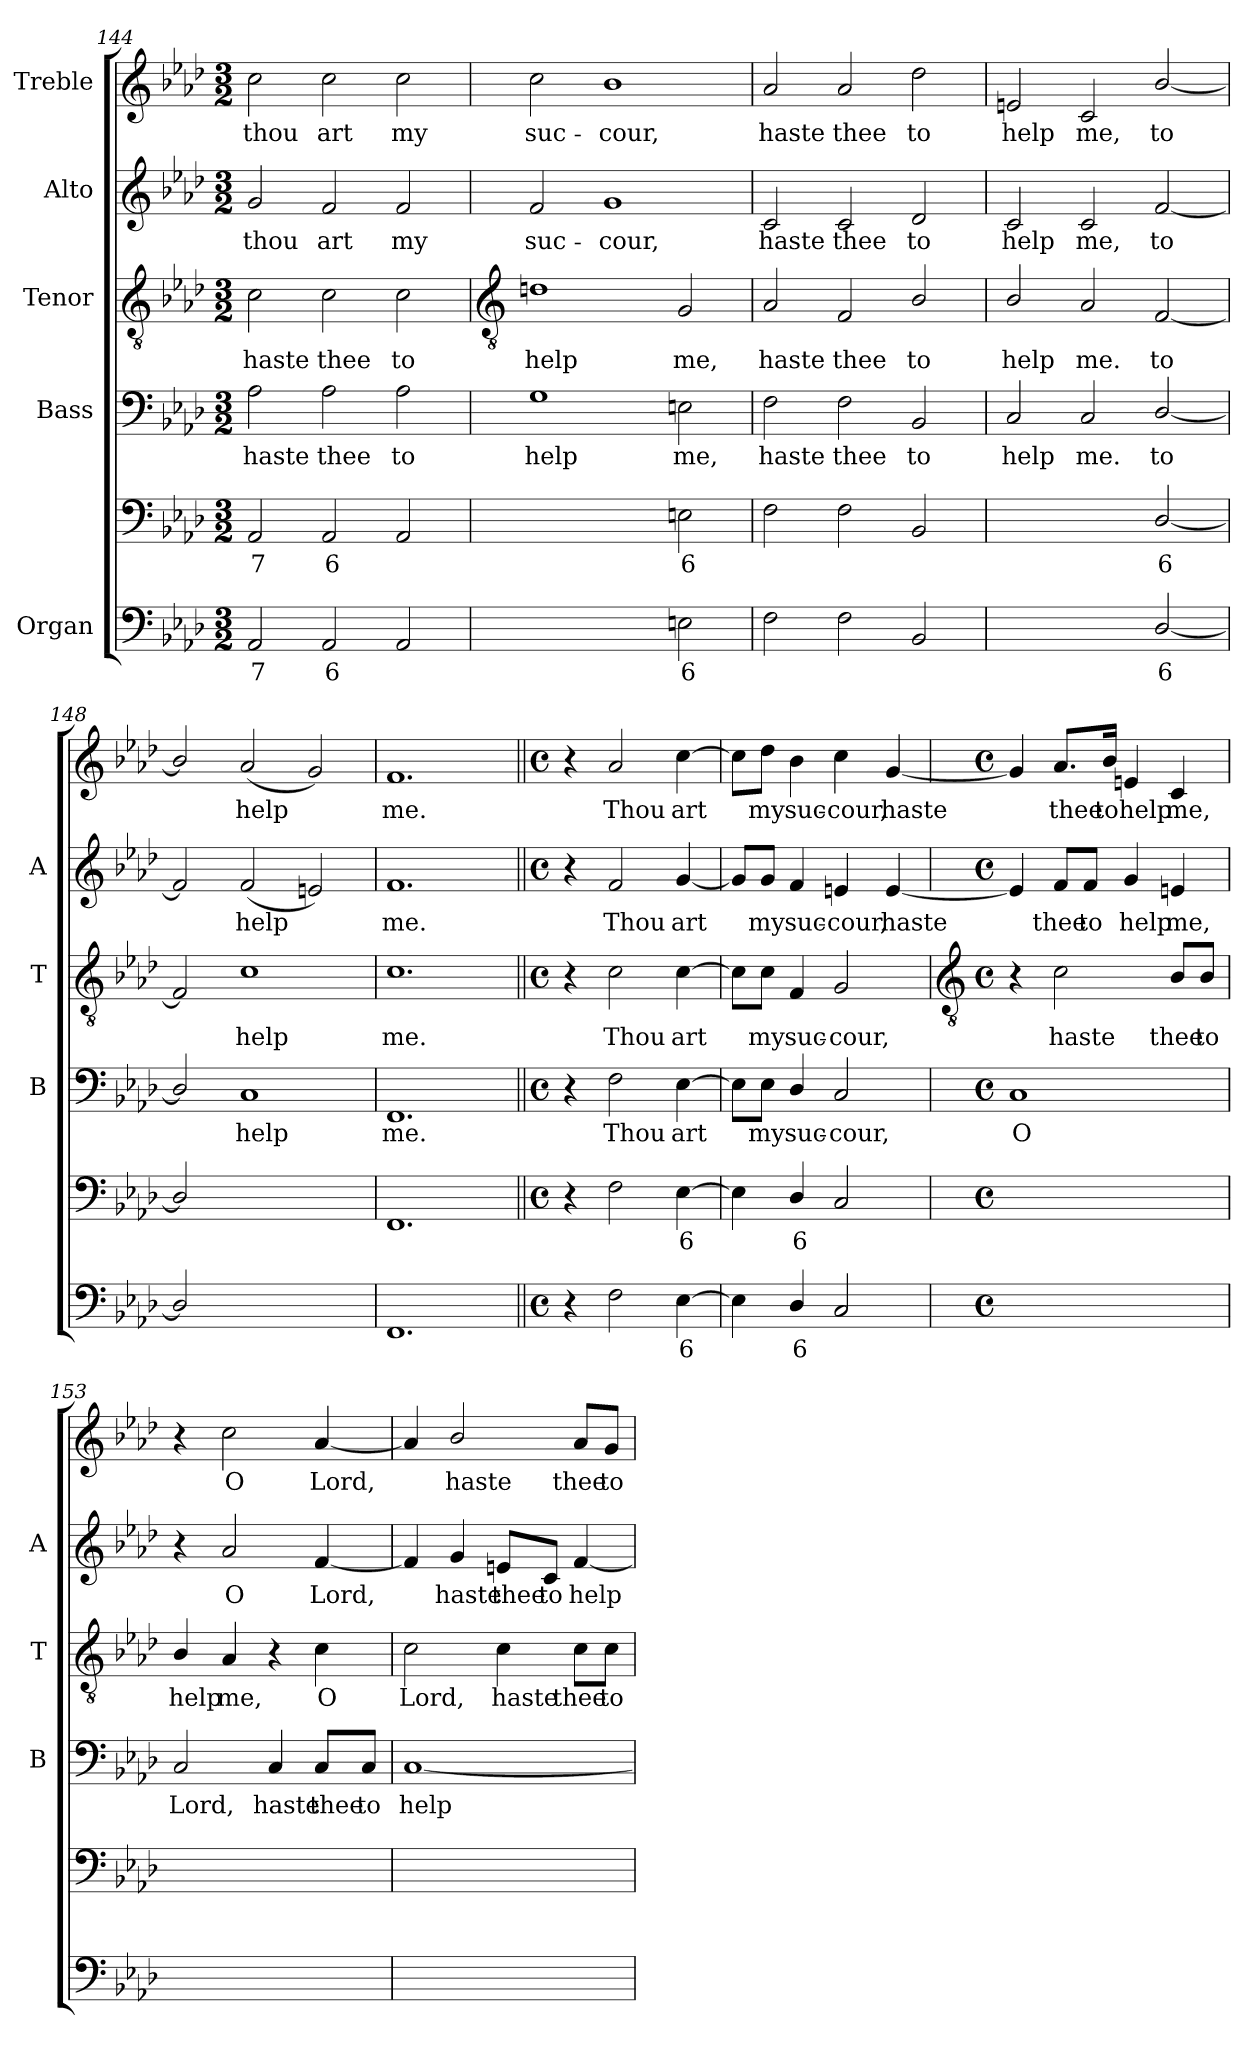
**kern	**text	**text	**text	**kern	**text	**text	**text	**kern	**text	**kern	**text	**kern	**text	**kern	**text
*part5	*part5	*part5	*part5	*part5	*part5	*part5	*part5	*part4	*part4	*part3	*part3	*part2	*part2	*part1	*part1
*staff6	*staff6	*staff6	*staff6	*staff5	*staff5	*staff5	*staff5	*staff4	*staff4	*staff3	*staff3	*staff2	*staff2	*staff1	*staff1
*I"Organ	*	*	*	*	*	*	*	*I"Bass	*	*I"Tenor	*	*I"Alto	*	*I"Treble	*
*	*	*	*	*	*	*	*	*I'B	*	*I'T	*	*I'A	*	*	*
*clefF4	*	*	*	*clefF4	*	*	*	*clefF4	*	*clefGv2	*	*clefG2	*	*clefG2	*
*k[b-e-a-d-]	*	*	*	*k[b-e-a-d-]	*	*	*	*k[b-e-a-d-]	*	*k[b-e-a-d-]	*	*k[b-e-a-d-]	*	*k[b-e-a-d-]	*
*A-:	*	*	*	*A-:	*	*	*	*A-:	*	*A-:	*	*A-:	*	*A-:	*
*M3/2	*	*	*	*M3/2	*	*	*	*M3/2	*	*M3/2	*	*M3/2	*	*M3/2	*
=144	=144	=144	=144	=144	=144	=144	=144	=144	=144	=144	=144	=144	=144	=144	=144
!	!LO:LY:b	!	!	!	!LO:LY:b	!	!	!	!LO:LY:b	!	!LO:LY:b	!	!LO:LY:b	!	!LO:LY:b
2AA-	7	.	.	2AA-	7	.	.	2A-	haste	2c	haste	2g	thou	2cc	thou
!	!LO:LY:b	!	!	!	!LO:LY:b	!	!	!	!LO:LY:b	!	!LO:LY:b	!	!LO:LY:b	!	!LO:LY:b
2AA-	6	.	.	2AA-	6	.	.	2A-	thee	2c	thee	2f	art	2cc	art
!	!	!	!	!	!	!	!	!	!LO:LY:b	!	!LO:LY:b	!	!LO:LY:b	!	!LO:LY:b
2AA-	.	.	.	2AA-	.	.	.	2A-	to	2c	to	2f	my	2cc	my
!!LO:LB:g=z
=145	=145	=145	=145	=145	=145	=145	=145	=145	=145	=145	=145	=145	=145	=145	=145
*	*	*	*	*	*	*	*	*	*	*clefGv2	*	*	*	*	*
!	!LO:LY:b	!LO:LY:b	!	!	!LO:LY:b	!LO:LY:b	!	!	!LO:LY:b	!	!LO:LY:b	!	!LO:LY:b	!	!LO:LY:b
[2GGyy	4	7	.	[2GGyy	4	7	.	1G	help	1dn	help	2f	suc-	2cc	suc-
!	!LO:LY:b	!LO:LY:b	!	!	!LO:LY:b	!LO:LY:b	!	!	!	!	!	!	!LO:LY:b	!	!LO:LY:b
2GGyy]	3	8	.	2GGyy]	3	8	.	.	.	.	.	1g	-cour,	1b-	-cour,
!	!LO:LY:b	!	!	!	!LO:LY:b	!	!	!	!LO:LY:b	!	!LO:LY:b	!	!	!	!
2En	6	.	.	2En	6	.	.	2En	me,	2G	me,	.	.	.	.
=146	=146	=146	=146	=146	=146	=146	=146	=146	=146	=146	=146	=146	=146	=146	=146
!	!	!	!	!	!	!	!	!	!LO:LY:b	!	!LO:LY:b	!	!LO:LY:b	!	!LO:LY:b
2F	.	.	.	2F	.	.	.	2F	haste	2A-	haste	2c	haste	2a-	haste
!	!	!	!	!	!	!	!	!	!LO:LY:b	!	!LO:LY:b	!	!LO:LY:b	!	!LO:LY:b
2F	.	.	.	2F	.	.	.	2F	thee	2F	thee	2c	thee	2a-	thee
!	!	!	!	!	!	!	!	!	!LO:LY:b	!	!LO:LY:b	!	!LO:LY:b	!	!LO:LY:b
2BB-	.	.	.	2BB-	.	.	.	2BB-	to	2B-/	to	2d-	to	2dd-	to
=147	=147	=147	=147	=147	=147	=147	=147	=147	=147	=147	=147	=147	=147	=147	=147
!	!LO:LY:b	!LO:LY:b	!	!	!LO:LY:b	!LO:LY:b	!	!	!LO:LY:b	!	!LO:LY:b	!	!LO:LY:b	!	!LO:LY:b
[2Cyy	7	3	.	[2Cyy	7	3	.	2C	help	2B-/	help	2c	help	2en	help
!	!LO:LY:b	!	!	!	!LO:LY:b	!	!	!	!LO:LY:b	!	!LO:LY:b	!	!LO:LY:b	!	!LO:LY:b
2Cyy]	6	.	.	2Cyy]	6	.	.	2C	me.	2A-	me.	2c	me,	2c	me,
!	!LO:LY:b	!	!	!	!LO:LY:b	!	!	!	!LO:LY:b	!	!LO:LY:b	!	!LO:LY:b	!	!LO:LY:b
[2D-/	6	.	.	[2D-/	6	.	.	[2D-/	to	[2F	to	[2f	to	[2b-/	to
=148	=148	=148	=148	=148	=148	=148	=148	=148	=148	=148	=148	=148	=148	=148	=148
2D-/]	.	.	.	2D-/]	.	.	.	2D-/]	.	2F]	.	2f]	.	2b-/]	.
!	!LO:LY:b	!LO:LY:b	!	!	!LO:LY:b	!LO:LY:b	!	!	!LO:LY:b	!	!LO:LY:b	!	!LO:LY:b	!	!LO:LY:b
[2Cyy	6	4	.	[2Cyy	6	4	.	1C	help	1c	help	(<2f	help	(<2a-	help
!	!LO:LY:b	!LO:LY:b	!	!	!LO:LY:b	!LO:LY:b	!	!	!	!	!	!	!	!	!
2Cyy]	5	3	.	2Cyy]	5	3	.	.	.	.	.	2en)	.	2g)	.
=149	=149	=149	=149	=149	=149	=149	=149	=149	=149	=149	=149	=149	=149	=149	=149
!	!	!	!	!	!	!	!	!	!LO:LY:b	!	!LO:LY:b	!	!LO:LY:b	!	!LO:LY:b
1.FF	.	.	.	1.FF	.	.	.	1.FF	me.	1.c	me.	1.f	me.	1.f	me.
=150||	=150||	=150||	=150||	=150||	=150||	=150||	=150||	=150||	=150||	=150||	=150||	=150||	=150||	=150||	=150||
*M4/4	*	*	*	*M4/4	*	*	*	*M4/4	*	*M4/4	*	*M4/4	*	*M4/4	*
*met(c)	*	*	*	*met(c)	*	*	*	*met(c)	*	*met(c)	*	*met(c)	*	*met(c)	*
4r	.	.	.	4r	.	.	.	4r	.	4r	.	4r	.	4r	.
!	!	!	!	!	!	!	!	!	!LO:LY:b	!	!LO:LY:b	!	!LO:LY:b	!	!LO:LY:b
2F	.	.	.	2F	.	.	.	2F	Thou	2c	Thou	2f	Thou	2a-	Thou
!	!LO:LY:b	!	!	!	!LO:LY:b	!	!	!	!LO:LY:b	!	!LO:LY:b	!	!LO:LY:b	!	!LO:LY:b
[4E-	6	.	.	[4E-	6	.	.	[4E-	art	[4c	art	[4g	art	[4cc	art
=151	=151	=151	=151	=151	=151	=151	=151	=151	=151	=151	=151	=151	=151	=151	=151
4E-]	.	.	.	4E-]	.	.	.	8E-\L]	.	8c\L]	.	8g/L]	.	8cc\L]	.
!	!	!	!	!	!	!	!	!	!LO:LY:b	!	!LO:LY:b	!	!LO:LY:b	!	!LO:LY:b
.	.	.	.	.	.	.	.	8E-\J	my	8c\J	my	8g/J	my	8dd-\J	my
!	!LO:LY:b	!	!	!	!LO:LY:b	!	!	!	!LO:LY:b	!	!LO:LY:b	!	!LO:LY:b	!	!LO:LY:b
4D-/	6	.	.	4D-/	6	.	.	4D-/	suc-	4F	suc-	4f	suc-	4b-	suc-
!	!	!	!	!	!	!	!	!	!LO:LY:b	!	!LO:LY:b	!	!LO:LY:b	!	!LO:LY:b
2C	.	.	.	2C	.	.	.	2C	-cour,	2G	-cour,	4en	-cour,	4cc	-cour,
!	!	!	!	!	!	!	!	!	!	!	!	!	!LO:LY:b	!	!LO:LY:b
.	.	.	.	.	.	.	.	.	.	.	.	[4e	haste	[4g	haste
!!LO:LB:g=z
=152	=152	=152	=152	=152	=152	=152	=152	=152	=152	=152	=152	=152	=152	=152	=152
*	*	*	*	*	*	*	*	*	*	*clefGv2	*	*	*	*	*
*M4/4	*	*	*	*M4/4	*	*	*	*M4/4	*	*M4/4	*	*M4/4	*	*M4/4	*
*met(c)	*	*	*	*met(c)	*	*	*	*met(c)	*	*met(c)	*	*met(c)	*	*met(c)	*
!	!LO:LY:b	!LO:LY:b	!	!	!LO:LY:b	!LO:LY:b	!	!	!LO:LY:b	!	!	!	!	!	!
[4Cyy	5	3	.	(<[4Cyy	5	3	.	1C	O	4r	.	4e]	.	4g]	.
!	!LO:LY:b	!LO:LY:b	!	!	!LO:LY:b	!LO:LY:b	!	!	!	!	!LO:LY:b	!	!LO:LY:b	!	!LO:LY:b
4Cyy_	6	4	.	4Cyy_	6	4	.	.	.	2c	haste	8f/L	thee	8.a-/L	thee
!	!	!	!	!	!	!	!	!	!	!	!	!	!LO:LY:b	!	!
.	.	.	.	.	.	.	.	.	.	.	.	8f/J	to	.	.
!	!	!	!	!	!	!	!	!	!	!	!	!	!	!	!LO:LY:b
.	.	.	.	.	.	.	.	.	.	.	.	.	.	16b-/Jk	to
!	!LO:LY:b	!LO:LY:b	!	!	!LO:LY:b	!LO:LY:b	!	!	!	!	!	!	!LO:LY:b	!	!LO:LY:b
4Cyy_	5	3	.	4Cyy_	5	3	.	.	.	.	.	4g	help	4en	help
!	!LO:LY:b	!LO:LY:b	!	!	!LO:LY:b	!LO:LY:b	!	!	!	!	!LO:LY:b	!	!LO:LY:b	!	!LO:LY:b
4Cyy_	7	3	.	4Cyy_	7	3	.	.	.	8B-/L	thee	4e	me,	4c	me,
!	!	!	!	!	!	!	!	!	!	!	!LO:LY:b	!	!	!	!
.	.	.	.	.	.	.	.	.	.	8B-/J	to	.	.	.	.
=153	=153	=153	=153	=153	=153	=153	=153	=153	=153	=153	=153	=153	=153	=153	=153
!	!LO:LY:b	!LO:LY:b	!	!	!LO:LY:b	!LO:LY:b	!	!	!LO:LY:b	!	!LO:LY:b	!	!	!	!
4Cyy_	7	3	.	(<4Cyy_)	7	3	.	2C	Lord,	4B-/	help	4r	.	4r	.
!	!LO:LY:b	!	!	!	!LO:LY:b	!	!	!	!	!	!LO:LY:b	!	!LO:LY:b	!	!LO:LY:b
4Cyy_	6	.	.	4Cyy_	6	.	.	.	.	4A-	me,	2a-	O	2cc	O
!	!LO:LY:b	!LO:LY:b	!	!	!LO:LY:b	!LO:LY:b	!	!	!LO:LY:b	!	!	!	!	!	!
2Cyy_	6	4	.	2Cyy_	6	4	.	4C	haste	4r	.	.	.	.	.
!	!	!	!	!	!	!	!	!	!LO:LY:b	!	!LO:LY:b	!	!LO:LY:b	!	!LO:LY:b
.	.	.	.	.	.	.	.	8C/L	thee	4c	O	[4f	Lord,	[4a-	Lord,
!	!	!	!	!	!	!	!	!	!LO:LY:b	!	!	!	!	!	!
.	.	.	.	.	.	.	.	8C/J	to	.	.	.	.	.	.
=154	=154	=154	=154	=154	=154	=154	=154	=154	=154	=154	=154	=154	=154	=154	=154
!	!LO:LY:b	!LO:LY:b	!	!	!LO:LY:b	!LO:LY:b	!	!	!LO:LY:b	!	!LO:LY:b	!	!	!	!
4Cyy_	6	4	.	4Cyy_)	6	4	.	[1C	help	2c	Lord,	4f]	.	4a-]	.
!	!LO:LY:b	!LO:LY:b	!LO:LY:b	!	!LO:LY:b	!LO:LY:b	!LO:LY:b	!	!	!	!	!	!LO:LY:b	!	!LO:LY:b
4Cyy_	7	5	3	4Cyy_	7	5	3	.	.	.	.	4g	haste	2b-/	haste
!	!LO:LY:b	!LO:LY:b	!	!	!LO:LY:b	!LO:LY:b	!	!	!	!	!LO:LY:b	!	!LO:LY:b	!	!
4Cyy_	7	3	.	4Cyy_	7	3	.	.	.	4c	haste	8en/L	thee	.	.
!	!	!	!	!	!	!	!	!	!	!	!	!	!LO:LY:b	!	!
.	.	.	.	.	.	.	.	.	.	.	.	8c/J	to	.	.
!	!LO:LY:b	!LO:LY:b	!	!	!LO:LY:b	!LO:LY:b	!	!	!	!	!LO:LY:b	!	!LO:LY:b	!	!LO:LY:b
4Cyy_	6	4	.	4Cyy_	6	4	.	.	.	8c\L	thee	[4f	help	8a-/L	thee
!	!	!	!	!	!	!	!	!	!	!	!LO:LY:b	!	!	!	!LO:LY:b
.	.	.	.	.	.	.	.	.	.	8c\J	to	.	.	8g/J	to
=	=	=	=	=	=	=	=	=	=	=	=	=	=	=	=
*-	*-	*-	*-	*-	*-	*-	*-	*-	*-	*-	*-	*-	*-	*-	*-
